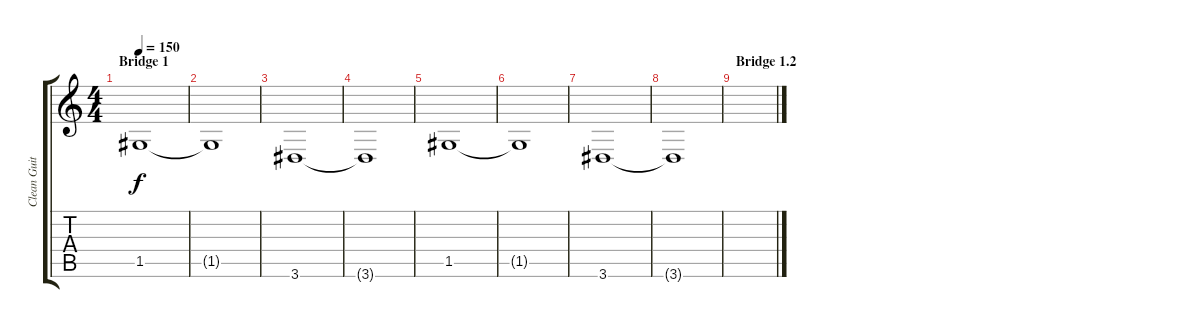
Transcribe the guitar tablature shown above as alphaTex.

\track ("Clean Guitar 2" "Clean Guit") {instrument electricguitarjazz}
\staff {score tabs}
\tuning (D4 A3 F3 C3 G2 C2) {hide}
\ts (4 4)
\section ("" "Bridge 1")
\tempo 150
\clef g2
\ks c
1.5.1{dy f} |
1.5{t}.1 |
3.6.1 |
3.6{t}.1 |
1.5.1 |
1.5{t}.1 |
3.6.1 |
3.6{t}.1 |
\section ("" "Bridge 1.2")
